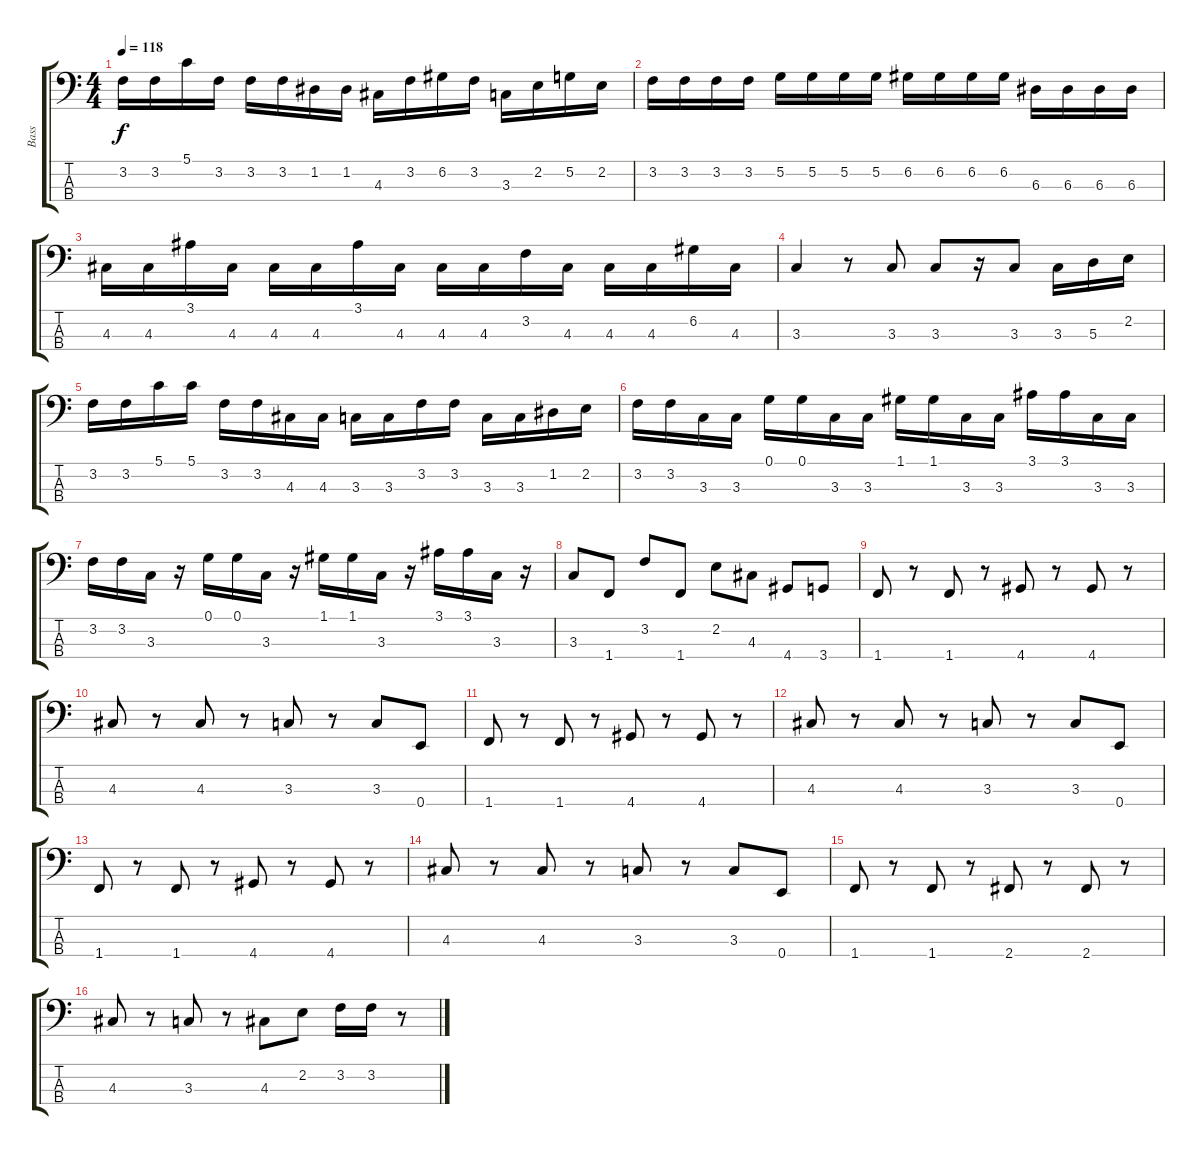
\track ("Bass" "Bass") {instrument electricbasspick}
\staff {score tabs}
\tuning (G2 D2 A1 E1) {hide}
\ts (4 4)
\tempo 118
\clef f4
\ks c
3.2.16{dy f} 3.2.16 5.1.16 3.2.16 3.2.16 3.2.16 1.2.16 1.2.16 4.3.16 3.2.16 6.2.16 3.2.16 3.3.16 2.2.16 5.2.16 2.2.16 |
3.2.16 3.2.16 3.2.16 3.2.16 5.2.16 5.2.16 5.2.16 5.2.16 6.2.16 6.2.16 6.2.16 6.2.16 6.3.16 6.3.16 6.3.16 6.3.16 |
4.3.16 4.3.16 3.1.16 4.3.16 4.3.16 4.3.16 3.1.16 4.3.16 4.3.16 4.3.16 3.2.16 4.3.16 4.3.16 4.3.16 6.2.16 4.3.16 |
3.3.4 r.8 3.3.8 3.3.8 r.16 3.3.8 3.3.16 5.3.16 2.2.16 |
3.2.16 3.2.16 5.1.16 5.1.16 3.2.16 3.2.16 4.3.16 4.3.16 3.3.16 3.3.16 3.2.16 3.2.16 3.3.16 3.3.16 1.2.16 2.2.16 |
3.2.16 3.2.16 3.3.16 3.3.16 0.1.16 0.1.16 3.3.16 3.3.16 1.1.16 1.1.16 3.3.16 3.3.16 3.1.16 3.1.16 3.3.16 3.3.16 |
3.2.16 3.2.16 3.3.16 r.16 0.1.16 0.1.16 3.3.16 r.16 1.1.16 1.1.16 3.3.16 r.16 3.1.16 3.1.16 3.3.16 r.16 |
3.3.8 1.4.8 3.2.8 1.4.8 2.2.8 4.3.8 4.4.8 3.4.8 |
1.4.8 r.8 1.4.8 r.8 4.4.8 r.8 4.4.8 r.8 |
4.3.8 r.8 4.3.8 r.8 3.3.8 r.8 3.3.8 0.4.8 |
1.4.8 r.8 1.4.8 r.8 4.4.8 r.8 4.4.8 r.8 |
4.3.8 r.8 4.3.8 r.8 3.3.8 r.8 3.3.8 0.4.8 |
1.4.8 r.8 1.4.8 r.8 4.4.8 r.8 4.4.8 r.8 |
4.3.8 r.8 4.3.8 r.8 3.3.8 r.8 3.3.8 0.4.8 |
1.4.8 r.8 1.4.8 r.8 2.4.8 r.8 2.4.8 r.8 |
4.3.8 r.8 3.3.8 r.8 4.3.8 2.2.8 3.2.16 3.2.16 r.8
